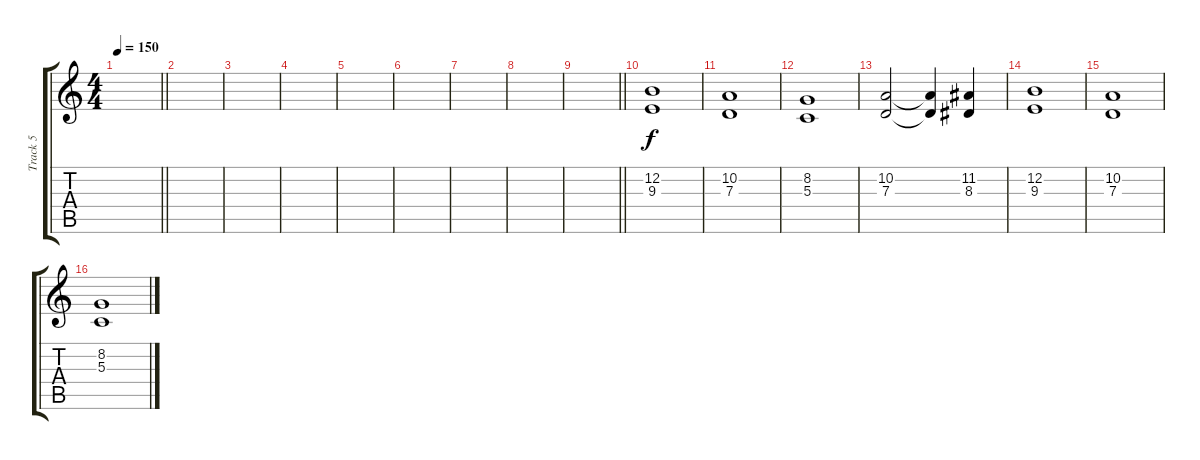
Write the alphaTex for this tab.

\track ("Track 5" "Track 5") {instrument drawbarorgan}
\staff {score tabs}
\tuning (E4 B3 G3 D3 A2 E2) {hide}
\ts (4 4)
\tempo 150
\clef g2
\barLineRight lightlight
\ks c
|
\section ("" "")
|
|
|
|
|
|
|
\barLineRight lightlight
|
\section ("" "")
(12.2 9.3).1 |
(10.2 7.3).1 |
(8.2 5.3).1 |
(10.2 7.3).2 (10.2{t} 7.3{t}).4 (11.2 8.3).4 |
(12.2 9.3).1 |
(10.2 7.3).1 |
(8.2 5.3).1
